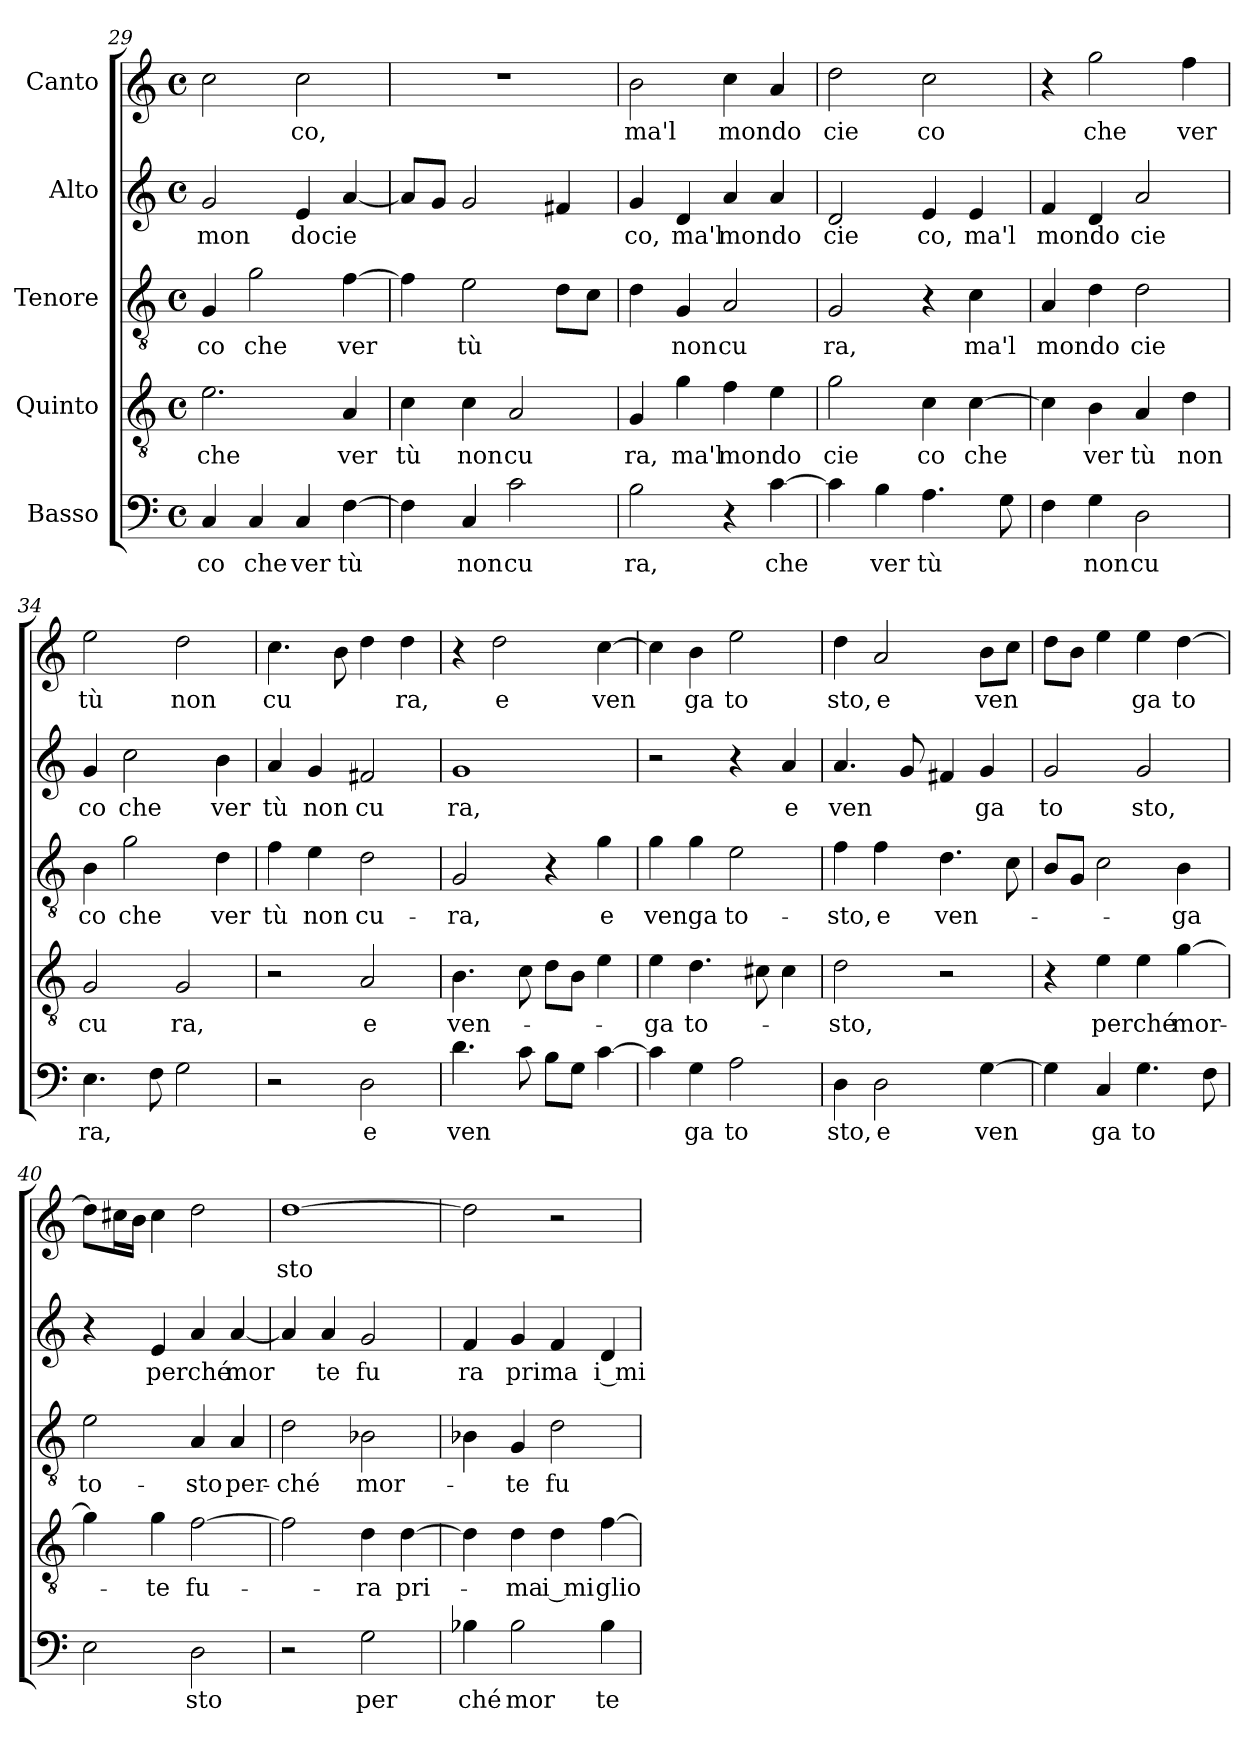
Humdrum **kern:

**kern	**text	**kern	**text	**kern	**text	**kern	**text	**kern	**text
*part5	*part5	*part4	*part4	*part3	*part3	*part2	*part2	*part1	*part1
*staff5	*staff5	*staff4	*staff4	*staff3	*staff3	*staff2	*staff2	*staff1	*staff1
*I"Basso	*	*I"Quinto	*	*I"Tenore	*	*I"Alto	*	*I"Canto	*
*clefF4	*	*clefGv2	*	*clefGv2	*	*clefG2	*	*clefG2	*
*M4/4	*	*M4/4	*	*M4/4	*	*M4/4	*	*M4/4	*
*met(c)	*	*met(c)	*	*met(c)	*	*met(c)	*	*met(c)	*
=29	=29	=29	=29	=29	=29	=29	=29	=29	=29
!	!LO:LY:b:cj	!	!LO:LY:b:cj	!	!LO:LY:b:cj	!	!LO:LY:b:cj	!	!
4C/	co	2.e\	che	4G/	co	2g/	mon	2cc\	.
!	!LO:LY:b:cj	!	!	!	!LO:LY:b:cj	!	!	!	!
4C/	che	.	.	2g\	che	.	.	.	.
!	!LO:LY:b:cj	!	!	!	!	!	!LO:LY:b:cj	!	!LO:LY:b:cj
4C/	ver	.	.	.	.	4e/	do	2cc\	co,
!	!LO:LY:b:cj	!	!LO:LY:b:cj	!	!LO:LY:b	!	!LO:LY:b	!	!
[>4F\	tù	4A/	ver	[>4f\	ver	[<4a/	cie	.	.
=30	=30	=30	=30	=30	=30	=30	=30	=30	=30
!	!	!	!LO:LY:b:cj	!	!	!	!	!	!
4F\]	.	4c\	tù	4f\]	.	8a/L]	.	1r	.
.	.	.	.	.	.	8g/J	.	.	.
!	!LO:LY:b:cj	!	!LO:LY:b:cj	!	!LO:LY:b:cj	!	!	!	!
4C/	non	4c\	non	2e\	tù	2g/	.	.	.
!	!LO:LY:b:cj	!	!LO:LY:b:cj	!	!	!	!	!	!
2c\	cu	2A/	cu	.	.	.	.	.	.
.	.	.	.	8d\L	.	4f#/	.	.	.
.	.	.	.	8c\J	.	.	.	.	.
=31	=31	=31	=31	=31	=31	=31	=31	=31	=31
!	!LO:LY:b:cj	!	!LO:LY:b:cj	!	!	!	!LO:LY:b:cj	!	!LO:LY:b:cj
2B\	ra,	4G/	ra,	4d\	.	4g/	co,	2b\	ma'l
!	!	!	!LO:LY:b:cj	!	!LO:LY:b:cj	!	!LO:LY:b:cj	!	!
.	.	4g\	ma'l	4G/	non	4d/	ma'l	.	.
!	!	!	!LO:LY:b:cj	!	!LO:LY:b:cj	!	!LO:LY:b:cj	!	!LO:LY:b:cj
4r	.	4f\	mondo	2A/	cu	4a/	mondo	4cc\	mondo
!	!LO:LY:b	!	!	!	!	!	!	!	!
[>4c\	che	4e\	.	.	.	4a/	.	4a/	.
=32	=32	=32	=32	=32	=32	=32	=32	=32	=32
!	!	!	!LO:LY:b:cj	!	!LO:LY:b:cj	!	!LO:LY:b:cj	!	!LO:LY:b:cj
4c\]	.	2g\	cie	2G/	ra,	2d/	cie	2dd\	cie
!	!LO:LY:b:cj	!	!	!	!	!	!	!	!
4B\	ver	.	.	.	.	.	.	.	.
!	!LO:LY:b:cj	!	!LO:LY:b:cj	!	!	!	!LO:LY:b:cj	!	!LO:LY:b:cj
4.A\	tù	4c\	co	4r	.	4e/	co,	2cc\	co
!	!	!	!LO:LY:b	!	!LO:LY:b:cj	!	!LO:LY:b:cj	!	!
.	.	[>4c\	che	4c\	ma'l	4e/	ma'l	.	.
8G\	.	.	.	.	.	.	.	.	.
=33	=33	=33	=33	=33	=33	=33	=33	=33	=33
!	!	!	!	!	!LO:LY:b:cj	!	!LO:LY:b:cj	!	!
4F\	.	4c\]	.	4A/	mondo	4f/	mondo	4r	.
!	!LO:LY:b:cj	!	!LO:LY:b:cj	!	!	!	!	!	!LO:LY:b:cj
4G\	non	4B\	ver	4d\	.	4d/	.	2gg\	che
!	!LO:LY:b:cj	!	!LO:LY:b:cj	!	!LO:LY:b:cj	!	!LO:LY:b:cj	!	!
2D\	cu	4A/	tù	2d\	cie	2a/	cie	.	.
!	!	!	!LO:LY:b:cj	!	!	!	!	!	!LO:LY:b:cj
.	.	4d\	non	.	.	.	.	4ff\	ver
=34	=34	=34	=34	=34	=34	=34	=34	=34	=34
!	!LO:LY:b	!	!LO:LY:b:cj	!	!LO:LY:b:cj	!	!LO:LY:b:cj	!	!LO:LY:b:cj
4.E\	ra,	2G/	cu	4B\	co	4g/	co	2ee\	tù
!	!	!	!	!	!LO:LY:b:cj	!	!LO:LY:b:cj	!	!
.	.	.	.	2g\	che	2cc\	che	.	.
8F\	.	.	.	.	.	.	.	.	.
!	!	!	!LO:LY:b:cj	!	!	!	!	!	!LO:LY:b:cj
2G\	.	2G/	ra,	.	.	.	.	2dd\	non
!	!	!	!	!	!LO:LY:b:cj	!	!LO:LY:b:cj	!	!
.	.	.	.	4d\	ver	4b\	ver	.	.
!!LO:LB:g=z
=35	=35	=35	=35	=35	=35	=35	=35	=35	=35
!	!	!	!	!	!LO:LY:b:cj	!	!LO:LY:b:cj	!	!LO:LY:b:cj
2r	.	2r	.	4f\	tù	4a/	tù	4.cc\	cu
!	!	!	!	!	!LO:LY:b:cj	!	!LO:LY:b:cj	!	!
.	.	.	.	4e\	non	4g/	non	.	.
.	.	.	.	.	.	.	.	8b\	.
!	!LO:LY:b:cj	!	!LO:LY:b:cj	!	!LO:LY:b:cj	!	!LO:LY:b:cj	!	!
2D\	e	2A/	e	2d\	cu-	2f#X/	cu	4dd\	.
!	!	!	!	!	!	!	!	!	!LO:LY:b:cj
.	.	.	.	.	.	.	.	4dd\	ra,
=36	=36	=36	=36	=36	=36	=36	=36	=36	=36
!	!LO:LY:b	!	!LO:LY:b	!	!LO:LY:b:cj	!	!LO:LY:b:cj	!	!
4.d\	ven	4.B\	ven-	2G/	-ra,	1g	ra,	4r	.
!	!	!	!	!	!	!	!	!	!LO:LY:b:cj
.	.	.	.	.	.	.	.	2dd\	e
8c\	.	8c\	.	.	.	.	.	.	.
8B\L	.	8d\L	.	4r	.	.	.	.	.
8G\J	.	8B\J	.	.	.	.	.	.	.
!	!	!	!	!	!LO:LY:b:cj	!	!	!	!LO:LY:b
[>4c\	.	4e\	.	4g\	e	.	.	[>4cc\	ven
=37	=37	=37	=37	=37	=37	=37	=37	=37	=37
!	!	!	!LO:LY:b:cj	!	!LO:LY:b:cj	!	!	!	!
4c\]	.	4e\	-ga	4g\	venga	2r	.	4cc\]	.
!	!LO:LY:b:cj	!	!LO:LY:b:cj	!	!	!	!	!	!LO:LY:b:cj
4G\	ga	4.d\	to-	4g\	.	.	.	4b\	ga
!	!LO:LY:b:cj	!	!	!	!LO:LY:b:cj	!	!	!	!LO:LY:b:cj
2A\	to	.	.	2e\	to-	4r	.	2ee\	to
.	.	8c#\	.	.	.	.	.	.	.
!	!	!	!	!	!	!	!LO:LY:b:cj	!	!
.	.	4c#\	.	.	.	4a/	e	.	.
=38	=38	=38	=38	=38	=38	=38	=38	=38	=38
!	!LO:LY:b:cj	!	!LO:LY:b:cj	!	!LO:LY:b:cj	!	!LO:LY:b	!	!LO:LY:b:cj
4D\	sto,	2d\	-sto,	4f\	-sto,	4.a/	ven	4dd\	sto,
!	!LO:LY:b:cj	!	!	!	!LO:LY:b:cj	!	!	!	!LO:LY:b:cj
2D\	e	.	.	4f\	e	.	.	2a/	e
.	.	.	.	.	.	8g/	.	.	.
!	!	!	!	!	!LO:LY:b	!	!	!	!
.	.	2r	.	4.d\	ven-	4f#X/	.	.	.
!	!LO:LY:b	!	!	!	!	!	!LO:LY:b:cj	!	!LO:LY:b
[>4G\	ven	.	.	.	.	4g/	ga	8b\L	ven
.	.	.	.	8c\	.	.	.	8cc\J	.
=39	=39	=39	=39	=39	=39	=39	=39	=39	=39
!	!	!	!	!	!	!	!LO:LY:b:cj	!	!
4G\]	.	4r	.	8B/L	.	2g/	to	8dd\L	.
.	.	.	.	8G/J	.	.	.	8b\J	.
!	!LO:LY:b:cj	!	!LO:LY:b:cj	!	!	!	!	!	!
4C/	ga	4e\	perché	2c\	.	.	.	4ee\	.
!	!LO:LY:b:cj	!	!	!	!	!	!LO:LY:b:cj	!	!LO:LY:b:cj
4.G\	to	4e\	.	.	.	2g/	sto,	4ee\	ga
!	!	!	!LO:LY:b	!	!LO:LY:b:cj	!	!	!	!LO:LY:b:cj
.	.	[>4g\	mor-	4B\	-ga	.	.	[>4dd\	to
8F\	.	.	.	.	.	.	.	.	.
=40	=40	=40	=40	=40	=40	=40	=40	=40	=40
!	!	!	!	!	!LO:LY:b:cj	!	!	!	!
2E\	.	4g\]	.	2e\	to-	4r	.	8dd\L]	.
.	.	.	.	.	.	.	.	16cc#\	.
.	.	.	.	.	.	.	.	16b\J	.
!	!	!	!LO:LY:b:cj	!	!	!	!LO:LY:b:cj	!	!
.	.	4g\	-te	.	.	4e/	perché	4cc#\	.
!	!LO:LY:b:cj	!	!LO:LY:b:cj	!	!LO:LY:b:cj	!	!	!	!
2D\	sto	[>2f\	fu-	4A/	-sto	4a/	.	2dd\	.
!	!	!	!	!	!LO:LY:b:cj	!	!LO:LY:b	!	!
.	.	.	.	4A/	per-	[<4a/	mor	.	.
=41	=41	=41	=41	=41	=41	=41	=41	=41	=41
!	!	!	!	!	!LO:LY:b:cj	!	!	!	!LO:LY:b:cj
2r	.	2f\]	.	2d\	-ché	4a/]	.	[<1dd	sto
!	!	!	!	!	!	!	!LO:LY:b:cj	!	!
.	.	.	.	.	.	4a/	te	.	.
!	!LO:LY:b:cj	!	!LO:LY:b:cj	!	!LO:LY:b	!	!LO:LY:b:cj	!	!
2G\	per	4d\	-ra	2B-X\	mor-	2g/	fu	.	.
!	!	!	!LO:LY:b	!	!	!	!	!	!
.	.	[>4d\	pri-	.	.	.	.	.	.
!!LO:PB:g=z
=42	=42	=42	=42	=42	=42	=42	=42	=42	=42
!	!LO:LY:b:cj	!	!	!	!	!	!LO:LY:b:cj	!	!
*	*	*	*	*^	*	*	*	*	*
4B-X\	ché	4d\]	.	4B-X\	32ryy	.	4f/	ra	2dd\]	.
.	.	.	.	.	2ryy	.	.	.	.	.
!	!LO:LY:b:cj	!	!LO:LY:b:cj	!	!	!LO:LY:b:cj	!	!LO:LY:b	!	!
2B-\	mor	4d\	-ma	4G/	.	-te	4g/	prima	.	.
!	!	!	!LO:LY:b:rj	!	!	!LO:LY:b:cj	!	!	!	!
.	.	(4d\	i mi	2d\	.	fu	4f/	.	2r	.
.	.	.	.	.	4...ryy	.	.	.	.	.
!	!LO:LY:b:cj	!	!LO:LY:b	!	!	!	!	!LO:LY:b:rj	!	!
4B-\	te	[>4f\	glio	.	.	.	4d/	i mi	.	.
*	*	*	*	*v	*v	*	*	*	*	*
=	=	=	=	=	=	=	=	=	=
*-	*-	*-	*-	*-	*-	*-	*-	*-	*-
